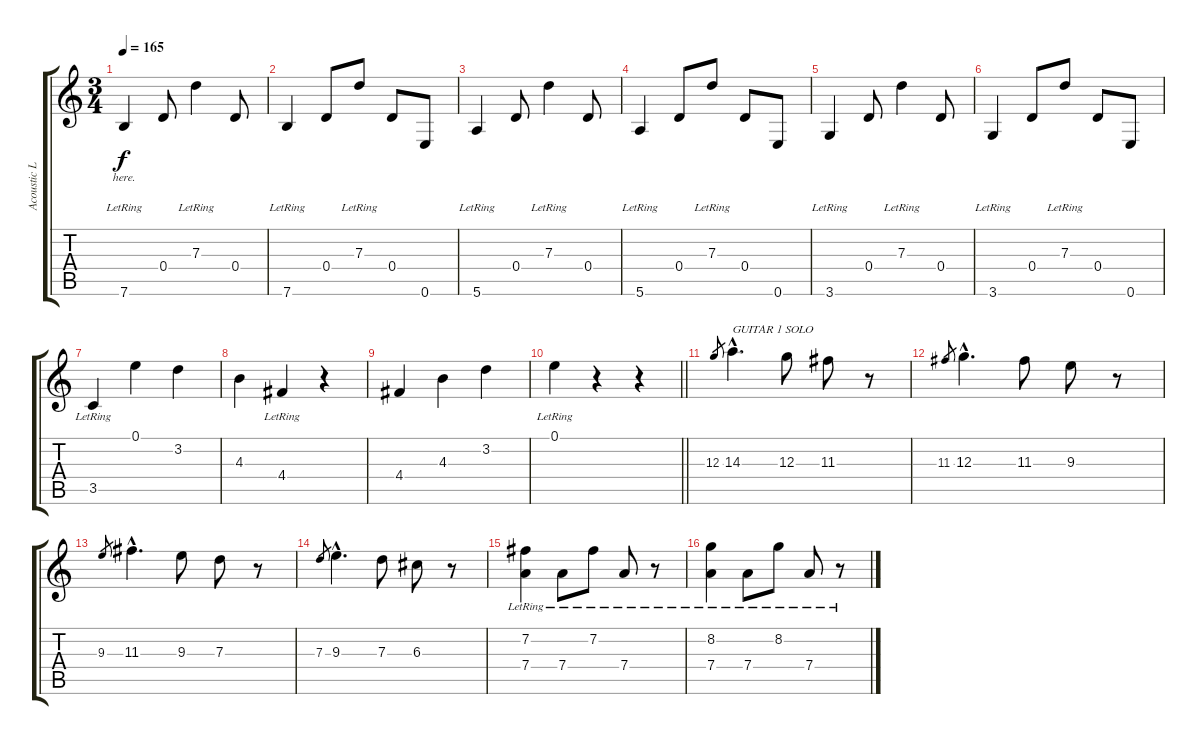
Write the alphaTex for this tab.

\track ("Acoustic Lead" "Acoustic L") {instrument acousticguitarsteel}
\staff {score tabs}
\tuning (E4 B3 G3 D3 A2 E2) {hide}
\ts (3 4)
\tempo 165
\clef g2
\ks c
7.6{lr}.4{lyrics (0 "here.") lyrics (1 "") lyrics (2 "") lyrics (3 "") lyrics (4 "") dy f} 0.4.8 7.3{lr}.4 0.4.8 |
7.6{lr}.4 0.4.8 7.3{lr}.8 0.4.8 0.6.8 |
5.6{lr}.4 0.4.8 7.3{lr}.4 0.4.8 |
5.6{lr}.4 0.4.8 7.3{lr}.8 0.4.8 0.6.8 |
3.6{lr}.4 0.4.8 7.3{lr}.4 0.4.8 |
3.6{lr}.4 0.4.8 7.3{lr}.8 0.4.8 0.6.8 |
3.5{lr}.4 0.1.4 3.2.4 |
4.3.4 4.4{lr}.4 r.4 |
4.4.4 4.3.4 3.2.4 |
\barLineRight lightlight
0.1{lr}.4 r.4 r.4 |
12.3.8{gr} 14.3{hac}.4{d txt "GUITAR 1 SOLO"} 12.3.8 11.3.8 r.8 |
11.3.8{gr} 12.3{hac}.4{d} 11.3.8 9.3.8 r.8 |
9.3.8{gr} 11.3{hac}.4{d} 9.3.8 7.3.8 r.8 |
7.3.8{gr} 9.3{hac}.4{d} 7.3.8 6.3.8 r.8 |
(7.2 7.4{lr}).4 7.4{lr}.8 7.2{lr}.8 7.4{lr}.8 r.8 |
(8.2 7.4{lr}).4 7.4{lr}.8 8.2{lr}.8 7.4{lr}.8 r.8
